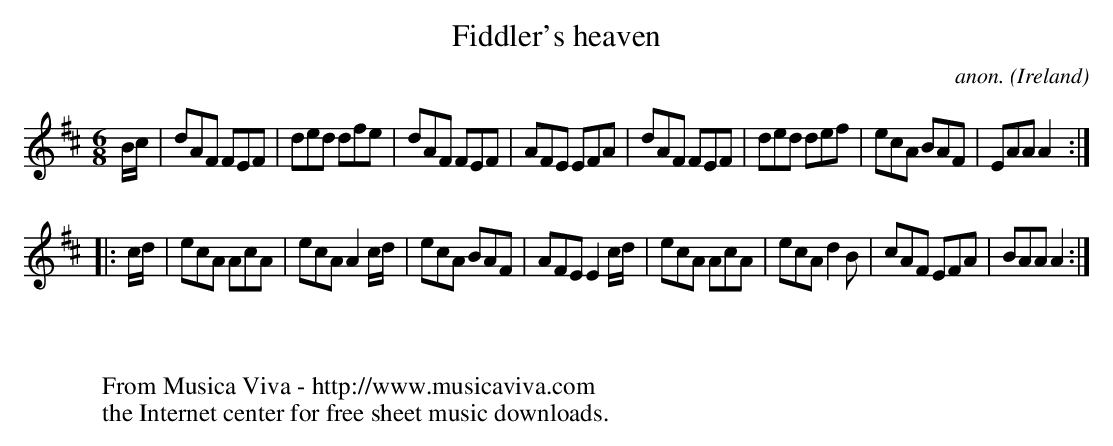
X:1
T:Fiddler's heaven
C:anon.
O:Ireland
M:6/8
L:1/8
K:Amix
B/c/|dAF FEF|ded dfe|dAF FEF|AFE EFA|dAF FEF|ded def|ecA BAF|EAA A2:|
|:c/d/|ecA AcA|ecA A2c/d/|ecA BAF|AFE E2c/d/|ecA AcA|ecA d2B|cAF EFA|BAA A2:|
W:
W:
W: From Musica Viva - http://www.musicaviva.com
W: the Internet center for free sheet music downloads.
